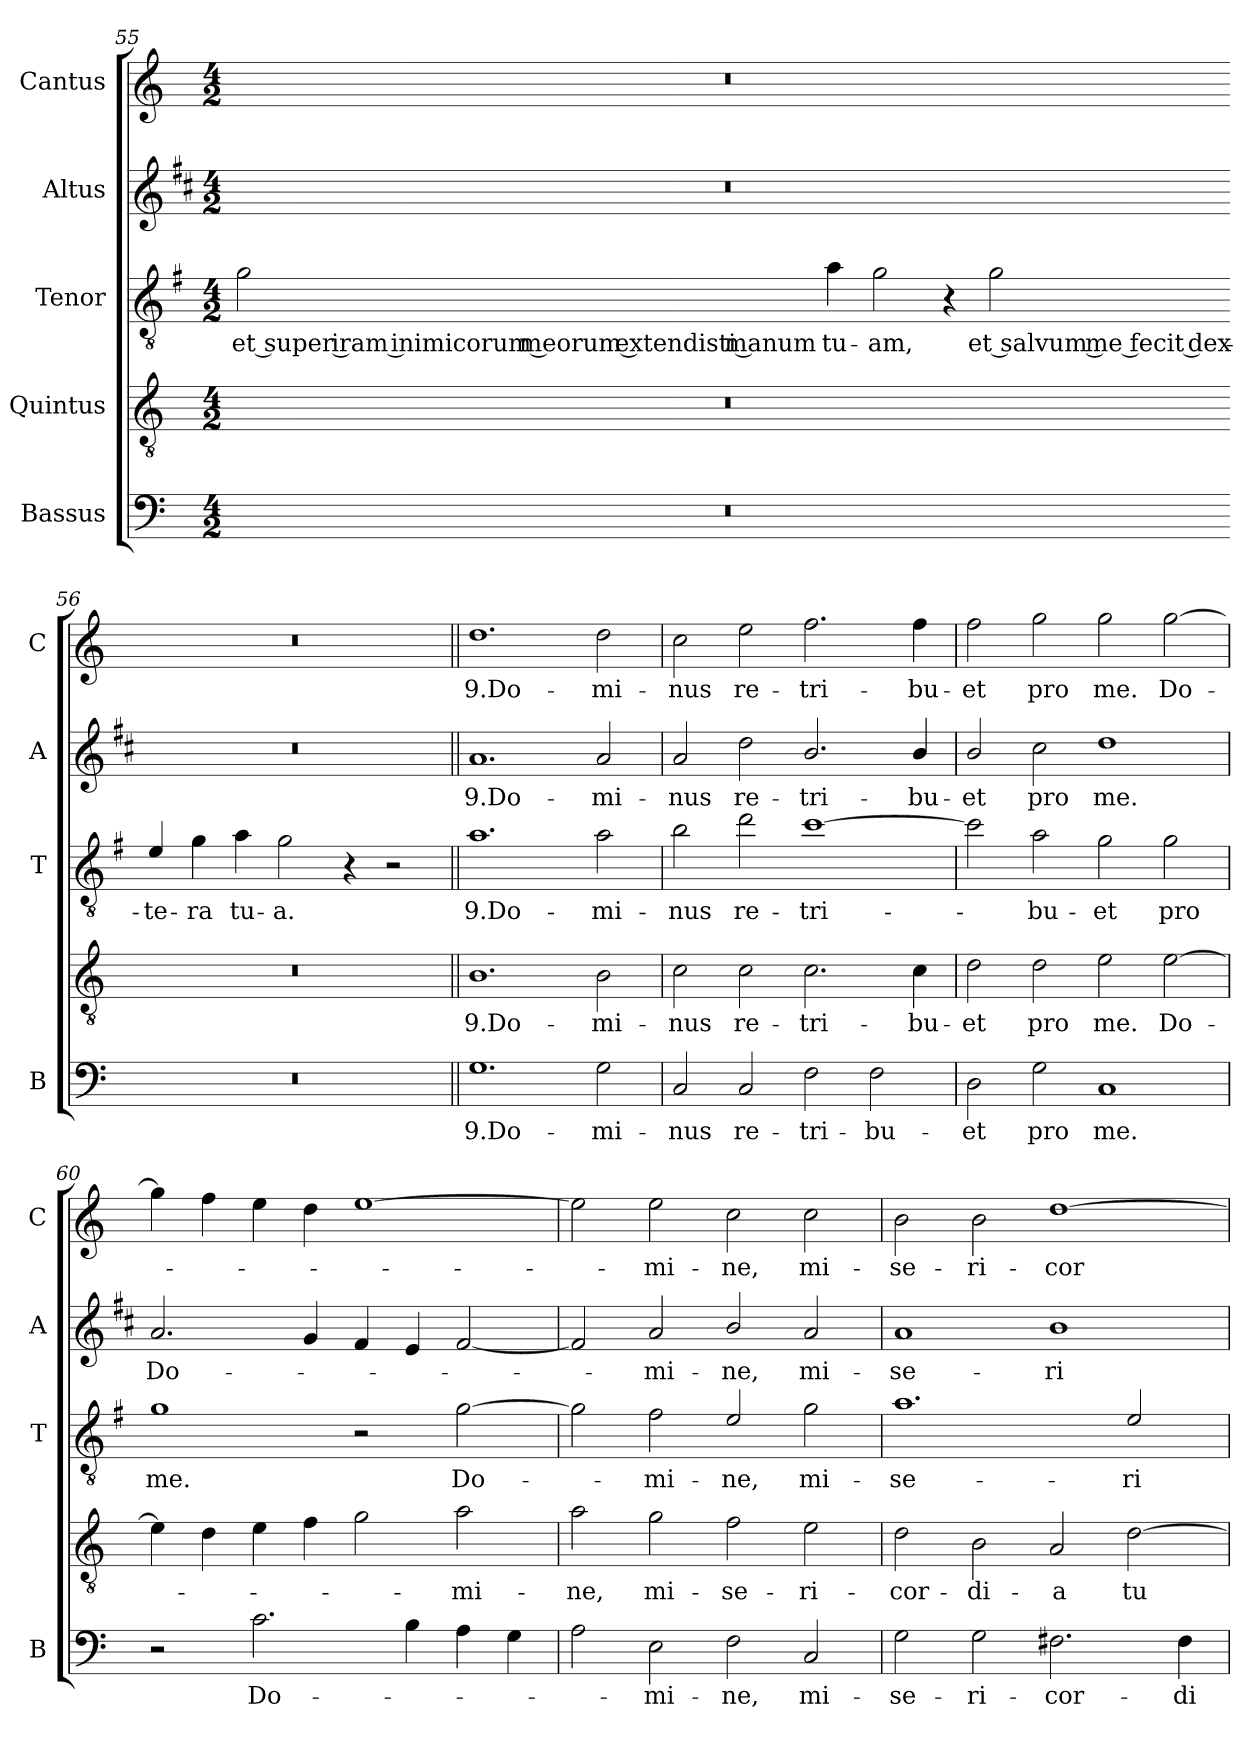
**kern	**text	**kern	**text	**kern	**text	**kern	**text	**kern	**text
*part5	*part5	*part4	*part4	*part3	*part3	*part2	*part2	*part1	*part1
*staff5	*staff5	*staff4	*staff4	*staff3	*staff3	*staff2	*staff2	*staff1	*staff1
*I"Bassus	*	*I"Quintus	*	*I"Tenor	*	*I"Altus	*	*I"Cantus	*
*I'B	*	*	*	*I'T	*	*I'A	*	*I'C	*
!!LO:LB:g=z
*clefF4	*	*clefGv2	*	*clefGv2	*	*clefG2	*	*clefG2	*
*	*	*	*	*ITrd4c7	*	*ITrd1c2	*	*	*
*k[]	*	*k[]	*	*k[]	*	*k[]	*	*k[]	*
*C:	*	*C:	*	*C:	*	*C:	*	*C:	*
*M4/2	*	*M4/2	*	*M4/2	*	*M4/2	*	*M4/2	*
=55	=55	=55	=55	=55	=55	=55	=55	=55	=55
!	!	!	!	!	!LO:LY:b	!	!	!	!
0r	.	0r	.	2c\	et super iram inimicorum meorum extendisti manum	0r	.	0r	.
!	!	!	!	!	!LO:LY:b	!	!	!	!
.	.	.	.	4d\	tu-	.	.	.	.
!	!	!	!	!	!LO:LY:b	!	!	!	!
.	.	.	.	2c\	-am,	.	.	.	.
.	.	.	.	4r	.	.	.	.	.
!	!	!	!	!	!LO:LY:b	!	!	!	!
.	.	.	.	2c\	et salvum me fecit dex-	.	.	.	.
=56-	=56-	=56-	=56-	=56-	=56-	=56-	=56-	=56-	=56-
!	!	!	!	!	!LO:LY:b	!	!	!	!
0r	.	0r	.	4A/	-te-	0r	.	0r	.
!	!	!	!	!	!LO:LY:b	!	!	!	!
.	.	.	.	4c\	-ra	.	.	.	.
!	!	!	!	!	!LO:LY:b	!	!	!	!
.	.	.	.	4d\	tu-	.	.	.	.
!	!	!	!	!	!LO:LY:b	!	!	!	!
.	.	.	.	2c\	-a.	.	.	.	.
.	.	.	.	4r	.	.	.	.	.
.	.	.	.	2r	.	.	.	.	.
!!LO:LB:g=z
=57||	=57||	=57||	=57||	=57||	=57||	=57||	=57||	=57||	=57||
!	!LO:LY:b	!	!LO:LY:b	!	!LO:LY:b	!	!LO:LY:b	!	!LO:LY:b
1.G	9.Do-	1.B	9.Do-	1.d	9.Do-	1.g	9.Do-	1.dd	9.Do-
!	!LO:LY:b	!	!LO:LY:b	!	!LO:LY:b	!	!LO:LY:b	!	!LO:LY:b
2G\	-mi-	2B\	-mi-	2d\	-mi-	2g/	-mi-	2dd\	-mi-
=58	=58	=58	=58	=58	=58	=58	=58	=58	=58
!	!LO:LY:b	!	!LO:LY:b	!	!LO:LY:b	!	!LO:LY:b	!	!LO:LY:b
2C/	-nus	2c\	-nus	2e\	-nus	2g/	-nus	2cc\	-nus
!	!LO:LY:b	!	!LO:LY:b	!	!LO:LY:b	!	!LO:LY:b	!	!LO:LY:b
2C/	re-	2c\	re-	2g\	re-	2cc\	re-	2ee\	re-
!	!LO:LY:b	!	!LO:LY:b	!	!LO:LY:b	!	!LO:LY:b	!	!LO:LY:b
2F\	-tri-	2.c\	-tri-	[1f	-tri-	2.a/	-tri-	2.ff\	-tri-
!	!LO:LY:b	!	!	!	!	!	!	!	!
2F\	-bu-	.	.	.	.	.	.	.	.
!	!	!	!LO:LY:b	!	!	!	!LO:LY:b	!	!LO:LY:b
.	.	4c\	-bu-	.	.	4a/	-bu-	4ff\	-bu-
=59	=59	=59	=59	=59	=59	=59	=59	=59	=59
!	!LO:LY:b	!	!LO:LY:b	!	!	!	!LO:LY:b	!	!LO:LY:b
2D\	-et	2d\	-et	2f\]	.	2a/	-et	2ff\	-et
!	!LO:LY:b	!	!LO:LY:b	!	!LO:LY:b	!	!LO:LY:b	!	!LO:LY:b
2G\	pro	2d\	pro	2d\	-bu-	2b\	pro	2gg\	pro
!	!LO:LY:b	!	!LO:LY:b	!	!LO:LY:b	!	!LO:LY:b	!	!LO:LY:b
1C	me.	2e\	me.	2c\	-et	1cc	me.	2gg\	me.
!	!	!	!LO:LY:b	!	!LO:LY:b	!	!	!	!LO:LY:b
.	.	[2e\	Do-	2c\	pro	.	.	[2gg\	Do-
=60	=60	=60	=60	=60	=60	=60	=60	=60	=60
!	!	!	!	!	!LO:LY:b	!	!LO:LY:b	!	!
2r	.	4e\]	.	1c	me.	2.g/	Do-	4gg\]	.
.	.	4d\	.	.	.	.	.	4ff\	.
!	!LO:LY:b	!	!	!	!	!	!	!	!
2.c\	Do-	4e\	.	.	.	.	.	4ee\	.
.	.	4f\	.	.	.	4f/	.	4dd\	.
.	.	2g\	.	2r	.	4e/	.	[1ee	.
4B\	.	.	.	.	.	4d/	.	.	.
!	!	!	!LO:LY:b	!	!LO:LY:b	!	!	!	!
4A\	.	2a\	-mi-	[2c\	Do-	[2e/	.	.	.
4G\	.	.	.	.	.	.	.	.	.
=61	=61	=61	=61	=61	=61	=61	=61	=61	=61
!	!	!	!LO:LY:b	!	!	!	!	!	!
2A\	.	2a\	-ne,	2c\]	.	2e/]	.	2ee\]	.
!	!LO:LY:b	!	!LO:LY:b	!	!LO:LY:b	!	!LO:LY:b	!	!LO:LY:b
2E\	-mi-	2g\	mi-	2B\	-mi-	2g/	-mi-	2ee\	-mi-
!	!LO:LY:b	!	!LO:LY:b	!	!LO:LY:b	!	!LO:LY:b	!	!LO:LY:b
2F\	-ne,	2f\	-se-	2A/	-ne,	2a/	-ne,	2cc\	-ne,
!	!LO:LY:b	!	!LO:LY:b	!	!LO:LY:b	!	!LO:LY:b	!	!LO:LY:b
2C/	mi-	2e\	-ri-	2c\	mi-	2g/	mi-	2cc\	mi-
!!LO:PB:g=z
=62	=62	=62	=62	=62	=62	=62	=62	=62	=62
!	!LO:LY:b	!	!LO:LY:b	!	!LO:LY:b	!	!LO:LY:b	!	!LO:LY:b
2G\	-se-	2d\	-cor-	1.d	-se-	1g	-se-	2b\	-se-
!	!LO:LY:b	!	!LO:LY:b	!	!	!	!	!	!LO:LY:b
2G\	-ri-	2B\	-di-	.	.	.	.	2b\	-ri-
!	!LO:LY:b	!	!LO:LY:b	!	!	!	!LO:LY:b	!	!LO:LY:b
2.F#X\	-cor-	2A/	-a	.	.	1a	-ri-	[1dd	-cor-
!	!	!	!LO:LY:b	!	!LO:LY:b	!	!	!	!
.	.	[2d\	tu-	2A/	-ri-	.	.	.	.
!	!LO:LY:b	!	!	!	!	!	!	!	!
4F#\	-di-	.	.	.	.	.	.	.	.
=	=	=	=	=	=	=	=	=	=
*-	*-	*-	*-	*-	*-	*-	*-	*-	*-
